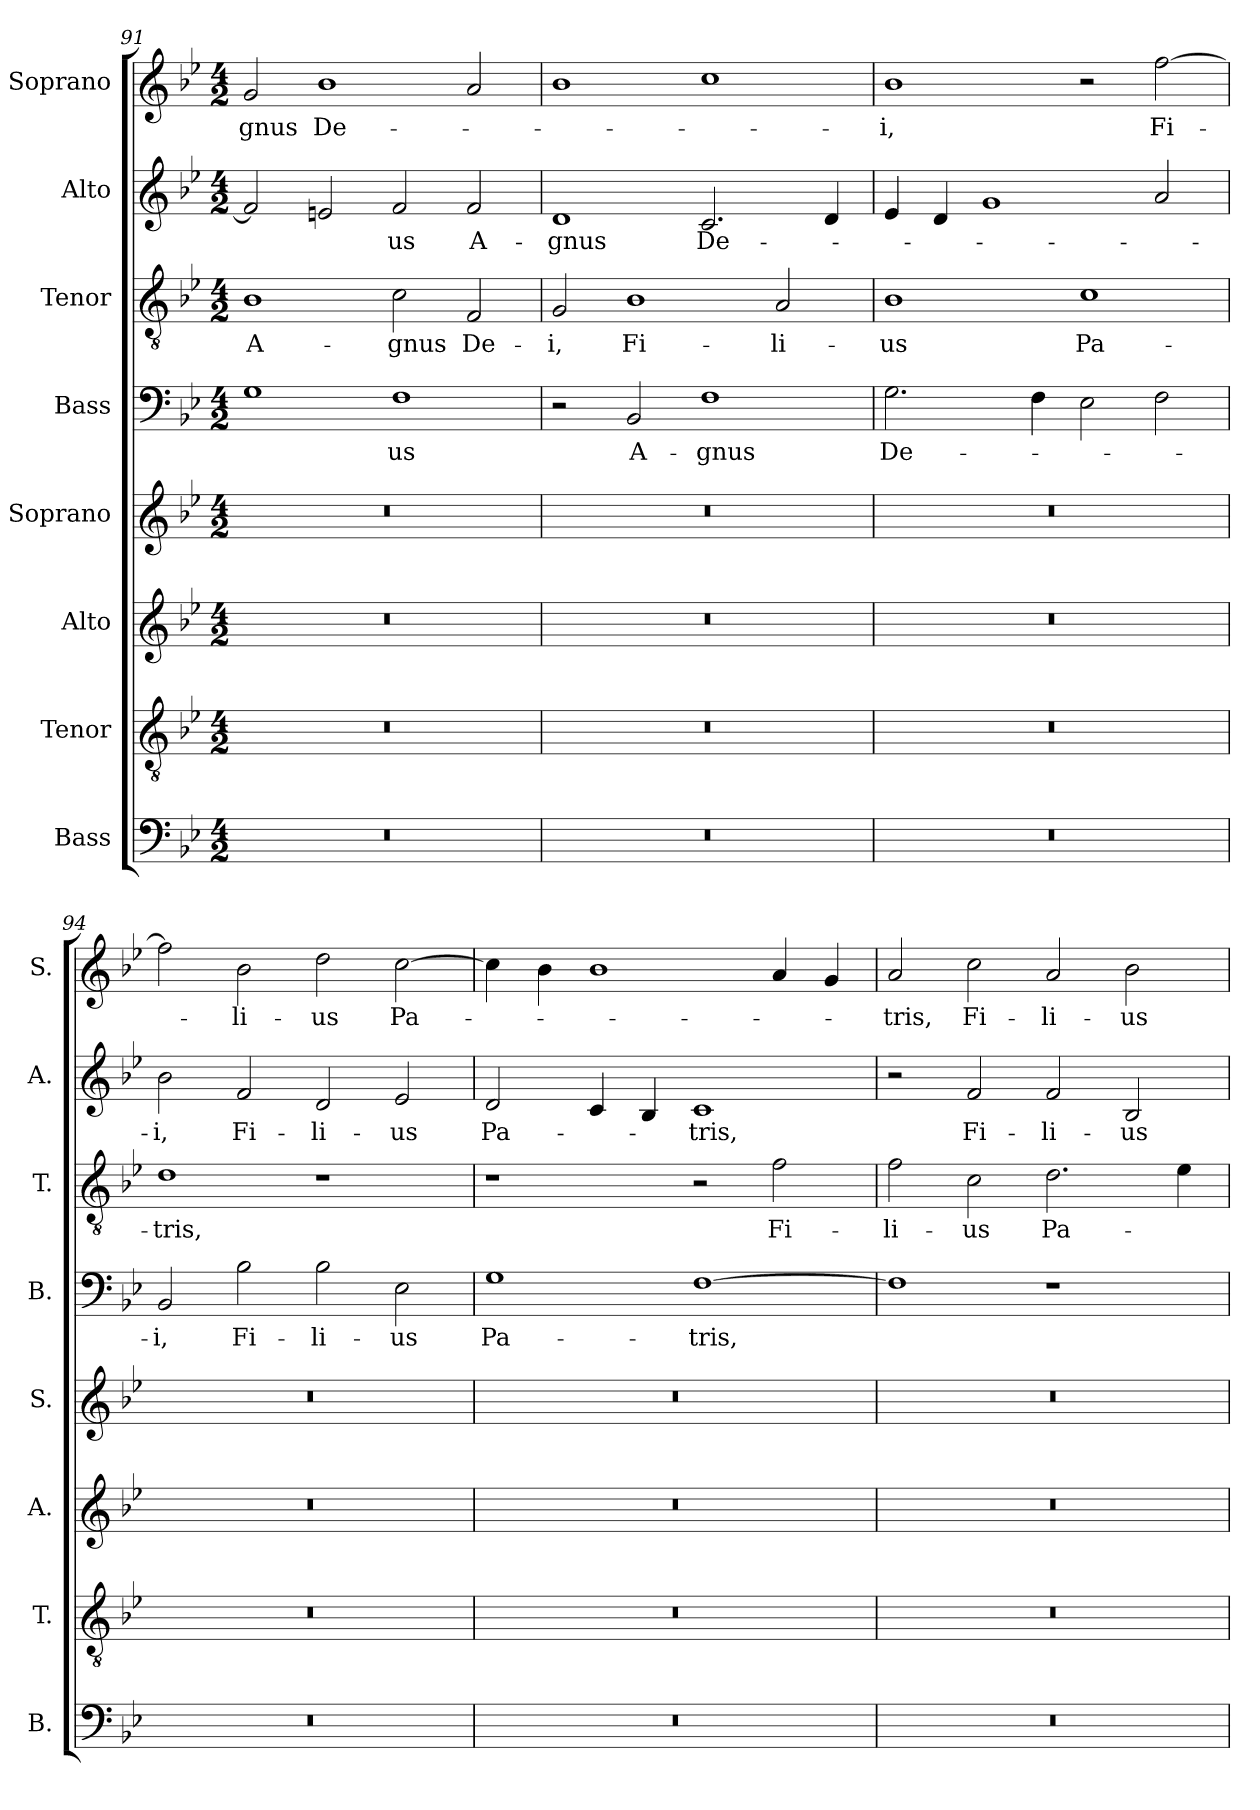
**kern	**kern	**kern	**kern	**kern	**text	**kern	**text	**kern	**text	**kern	**text
*part8	*part7	*part6	*part5	*part4	*part4	*part3	*part3	*part2	*part2	*part1	*part1
*staff8	*staff7	*staff6	*staff5	*staff4	*staff4	*staff3	*staff3	*staff2	*staff2	*staff1	*staff1
*I"Bass	*I"Tenor	*I"Alto	*I"Soprano	*I"Bass	*	*I"Tenor	*	*I"Alto	*	*I"Soprano	*
*I'B.	*I'T.	*I'A.	*I'S.	*I'B.	*	*I'T.	*	*I'A.	*	*I'S.	*
*clefF4	*clefGv2	*clefG2	*clefG2	*clefF4	*	*clefGv2	*	*clefG2	*	*clefG2	*
*	*ITrd7c12	*	*	*	*	*ITrd7c12	*	*	*	*	*
*k[b-e-]	*k[b-e-]	*k[b-e-]	*k[b-e-]	*k[b-e-]	*	*k[b-e-]	*	*k[b-e-]	*	*k[b-e-]	*
*B-:	*B-:	*B-:	*B-:	*B-:	*	*B-:	*	*B-:	*	*B-:	*
*M4/2	*M4/2	*M4/2	*M4/2	*M4/2	*	*M4/2	*	*M4/2	*	*M4/2	*
=91	=91	=91	=91	=91	=91	=91	=91	=91	=91	=91	=91
!LO:N:vis=1	!LO:N:vis=1	!LO:N:vis=1	!LO:N:vis=1	!	!	!	!	!	!	!	!
!	!	!	!	!	!	!	!LO:LY:b:color=#000000	!	!	!	!
!	!	!	!	!	!	!	!	!	!	!	!LO:LY:b:color=#000000
0r	0r	0r	0r	1Gi	.	1BB-i	A-	2fi/]	.	2gi/	-gnus
!	!	!	!	!	!	!	!	!	!	!	!LO:LY:b:color=#000000
.	.	.	.	.	.	.	.	2eni/	.	1b-i	De-
!	!	!	!	!	!LO:LY:b:color=#000000	!	!	!	!	!	!
!	!	!	!	!	!	!	!LO:LY:b:color=#000000	!	!	!	!
!	!	!	!	!	!	!	!	!	!LO:LY:b:color=#000000	!	!
.	.	.	.	1Fi	-us	2Ci\	-gnus	2fi/	-us	.	.
!	!	!	!	!	!	!	!LO:LY:b:color=#000000	!	!	!	!
!	!	!	!	!	!	!	!	!	!LO:LY:b:color=#000000	!	!
.	.	.	.	.	.	2FFi/	De-	2fi/	A-	2ai/	.
=92	=92	=92	=92	=92	=92	=92	=92	=92	=92	=92	=92
!LO:N:vis=1	!LO:N:vis=1	!LO:N:vis=1	!LO:N:vis=1	!	!	!	!	!	!	!	!
!	!	!	!	!	!	!	!LO:LY:b:color=#000000	!	!	!	!
!	!	!	!	!	!	!	!	!	!LO:LY:b:color=#000000	!	!
0r	0r	0r	0r	2r	.	2GGi/	-i,	1di	-gnus	1b-i	.
!	!	!	!	!	!LO:LY:b:color=#000000	!	!	!	!	!	!
!	!	!	!	!	!	!	!LO:LY:b:color=#000000	!	!	!	!
.	.	.	.	2BB-i/	A-	1BB-i	Fi-	.	.	.	.
!	!	!	!	!	!LO:LY:b:color=#000000	!	!	!	!	!	!
!	!	!	!	!	!	!	!	!	!LO:LY:b:color=#000000	!	!
.	.	.	.	1Fi	-gnus	.	.	2.ci/	De-	1cci	.
!	!	!	!	!	!	!	!LO:LY:b:color=#000000	!	!	!	!
.	.	.	.	.	.	2AAi/	-li-	.	.	.	.
.	.	.	.	.	.	.	.	4di/	.	.	.
!!LO:LB:g=z
=93	=93	=93	=93	=93	=93	=93	=93	=93	=93	=93	=93
!LO:N:vis=1	!LO:N:vis=1	!LO:N:vis=1	!LO:N:vis=1	!	!	!	!	!	!	!	!
!	!	!	!	!	!LO:LY:b:color=#000000	!	!	!	!	!	!
!	!	!	!	!	!	!	!LO:LY:b:color=#000000	!	!	!	!
!	!	!	!	!	!	!	!	!	!	!	!LO:LY:b:color=#000000
0r	0r	0r	0r	2.Gi\	De-	1BB-i	-us	4e-i/	.	1b-i	-i,
.	.	.	.	.	.	.	.	4di/	.	.	.
.	.	.	.	.	.	.	.	1gi	.	.	.
.	.	.	.	4Fi\	.	.	.	.	.	.	.
!	!	!	!	!	!	!	!LO:LY:b:color=#000000	!	!	!	!
.	.	.	.	2E-i\	.	1Ci	Pa-	.	.	2r	.
!	!	!	!	!	!	!	!	!	!	!	!LO:LY:b:color=#000000
.	.	.	.	2Fi\	.	.	.	2ai/	.	[2ffi\	Fi-
=94	=94	=94	=94	=94	=94	=94	=94	=94	=94	=94	=94
!LO:N:vis=1	!LO:N:vis=1	!LO:N:vis=1	!LO:N:vis=1	!	!	!	!	!	!	!	!
!	!	!	!	!	!LO:LY:b:color=#000000	!	!	!	!	!	!
!	!	!	!	!	!	!	!LO:LY:b:color=#000000	!	!	!	!
!	!	!	!	!	!	!	!	!	!LO:LY:b:color=#000000	!	!
0r	0r	0r	0r	2BB-i/	-i,	1Di	-tris,	2b-i\	-i,	2ffi\]	.
!	!	!	!	!	!LO:LY:b:color=#000000	!	!	!	!	!	!
!	!	!	!	!	!	!	!	!	!LO:LY:b:color=#000000	!	!
!	!	!	!	!	!	!	!	!	!	!	!LO:LY:b:color=#000000
.	.	.	.	2B-i\	Fi-	.	.	2fi/	Fi-	2b-i\	-li-
!	!	!	!	!	!LO:LY:b:color=#000000	!	!	!	!	!	!
!	!	!	!	!	!	!	!	!	!LO:LY:b:color=#000000	!	!
!	!	!	!	!	!	!	!	!	!	!	!LO:LY:b:color=#000000
.	.	.	.	2B-i\	-li-	1r	.	2di/	-li-	2ddi\	-us
!	!	!	!	!	!LO:LY:b:color=#000000	!	!	!	!	!	!
!	!	!	!	!	!	!	!	!	!LO:LY:b:color=#000000	!	!
!	!	!	!	!	!	!	!	!	!	!	!LO:LY:b:color=#000000
.	.	.	.	2E-i\	-us	.	.	2e-i/	-us	[2cci\	Pa-
=95	=95	=95	=95	=95	=95	=95	=95	=95	=95	=95	=95
!LO:N:vis=1	!LO:N:vis=1	!LO:N:vis=1	!LO:N:vis=1	!	!	!	!	!	!	!	!
!	!	!	!	!	!LO:LY:b:color=#000000	!	!	!	!	!	!
!	!	!	!	!	!	!	!	!	!LO:LY:b:color=#000000	!	!
0r	0r	0r	0r	1Gi	Pa-	1r	.	2di/	Pa-	4cci\]	.
.	.	.	.	.	.	.	.	.	.	4b-i\	.
.	.	.	.	.	.	.	.	4ci/	.	1b-i	.
.	.	.	.	.	.	.	.	4B-i/	.	.	.
!	!	!	!	!	!LO:LY:b:color=#000000	!	!	!	!	!	!
!	!	!	!	!	!	!	!	!	!LO:LY:b:color=#000000	!	!
.	.	.	.	[1Fi	-tris,	2r	.	1ci	-tris,	.	.
!	!	!	!	!	!	!	!LO:LY:b:color=#000000	!	!	!	!
.	.	.	.	.	.	2Fi\	Fi-	.	.	4ai/	.
.	.	.	.	.	.	.	.	.	.	4gi/	.
=96	=96	=96	=96	=96	=96	=96	=96	=96	=96	=96	=96
!LO:N:vis=1	!LO:N:vis=1	!LO:N:vis=1	!LO:N:vis=1	!	!	!	!	!	!	!	!
!	!	!	!	!	!	!	!LO:LY:b:color=#000000	!	!	!	!
!	!	!	!	!	!	!	!	!	!	!	!LO:LY:b:color=#000000
0r	0r	0r	0r	1Fi]	.	2Fi\	-li-	2r	.	2ai/	-tris,
!	!	!	!	!	!	!	!LO:LY:b:color=#000000	!	!	!	!
!	!	!	!	!	!	!	!	!	!LO:LY:b:color=#000000	!	!
!	!	!	!	!	!	!	!	!	!	!	!LO:LY:b:color=#000000
.	.	.	.	.	.	2Ci\	-us	2fi/	Fi-	2cci\	Fi-
!	!	!	!	!	!	!	!LO:LY:b:color=#000000	!	!	!	!
!	!	!	!	!	!	!	!	!	!LO:LY:b:color=#000000	!	!
!	!	!	!	!	!	!	!	!	!	!	!LO:LY:b:color=#000000
.	.	.	.	1r	.	2.Di\	Pa-	2fi/	-li-	2ai/	-li-
!	!	!	!	!	!	!	!	!	!LO:LY:b:color=#000000	!	!
!	!	!	!	!	!	!	!	!	!	!	!LO:LY:b:color=#000000
.	.	.	.	.	.	.	.	2B-i/	-us	2b-i\	-us
.	.	.	.	.	.	4E-i\	.	.	.	.	.
=	=	=	=	=	=	=	=	=	=	=	=
*-	*-	*-	*-	*-	*-	*-	*-	*-	*-	*-	*-
